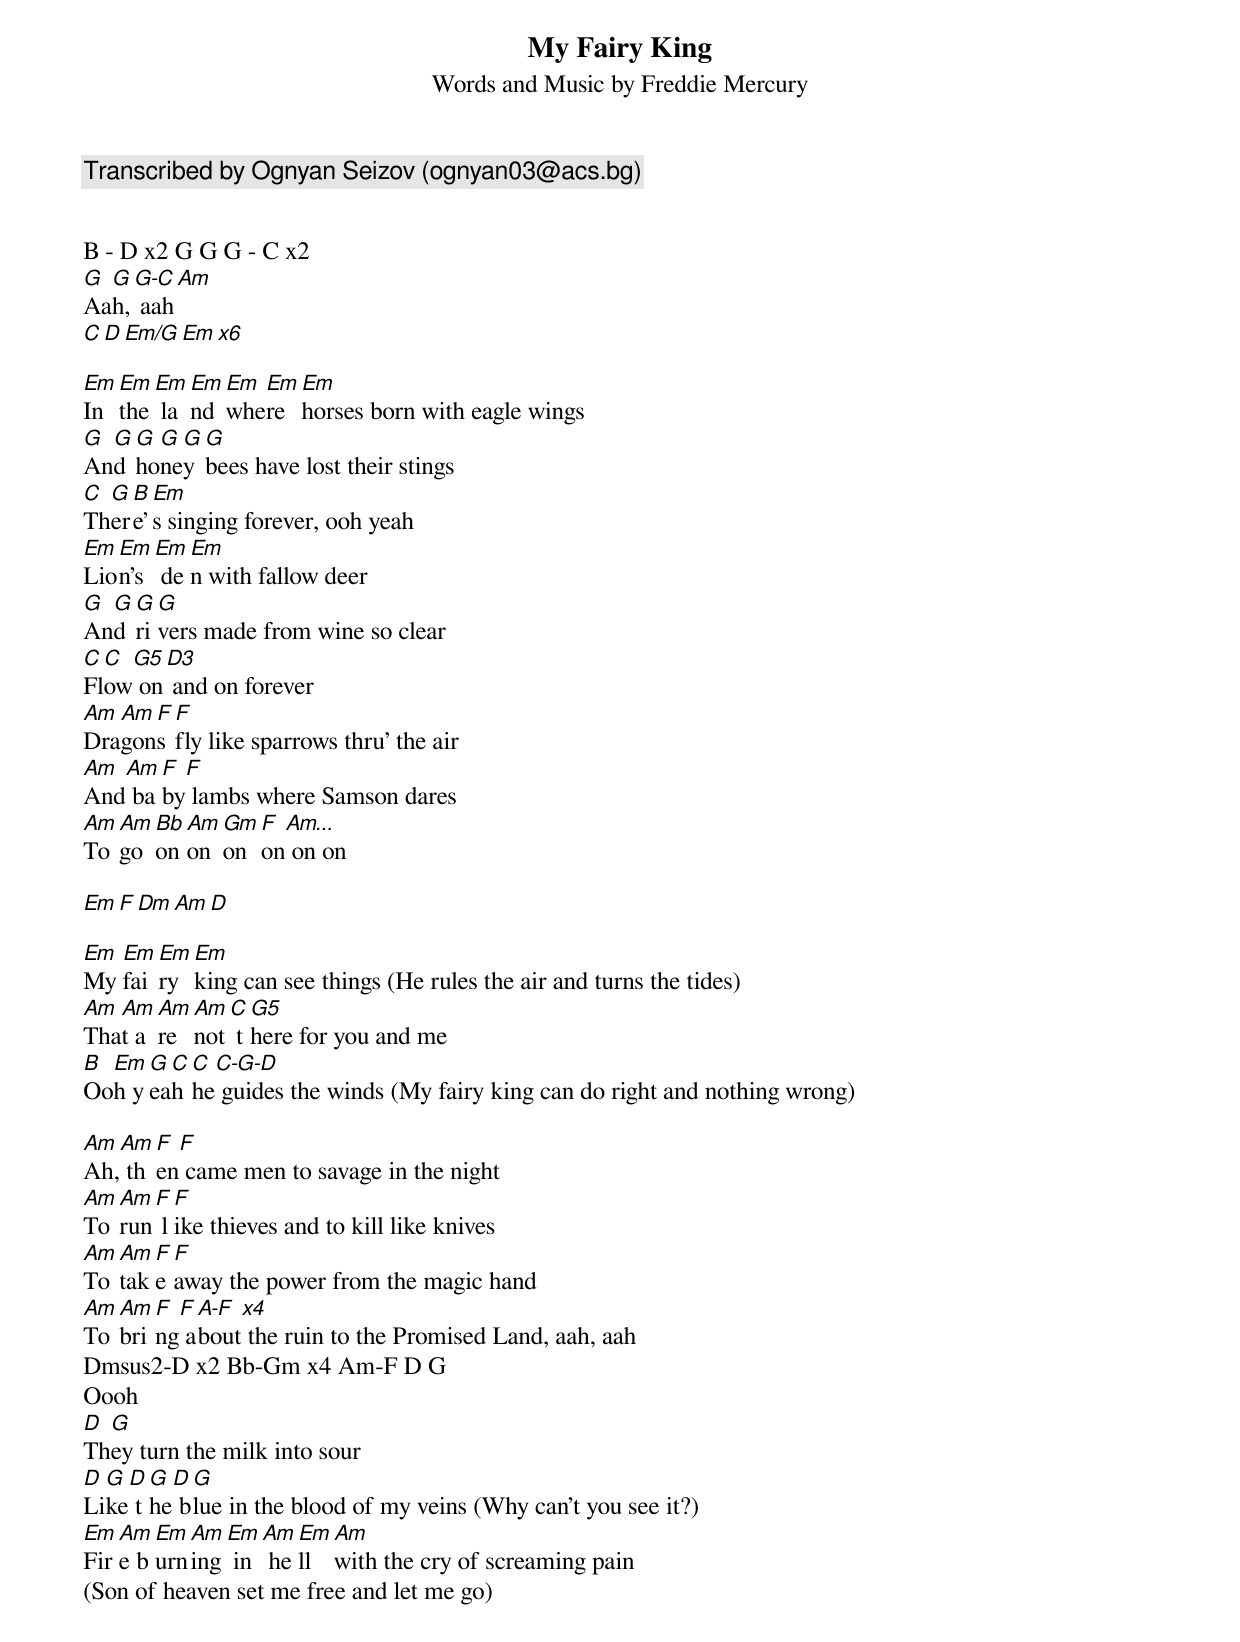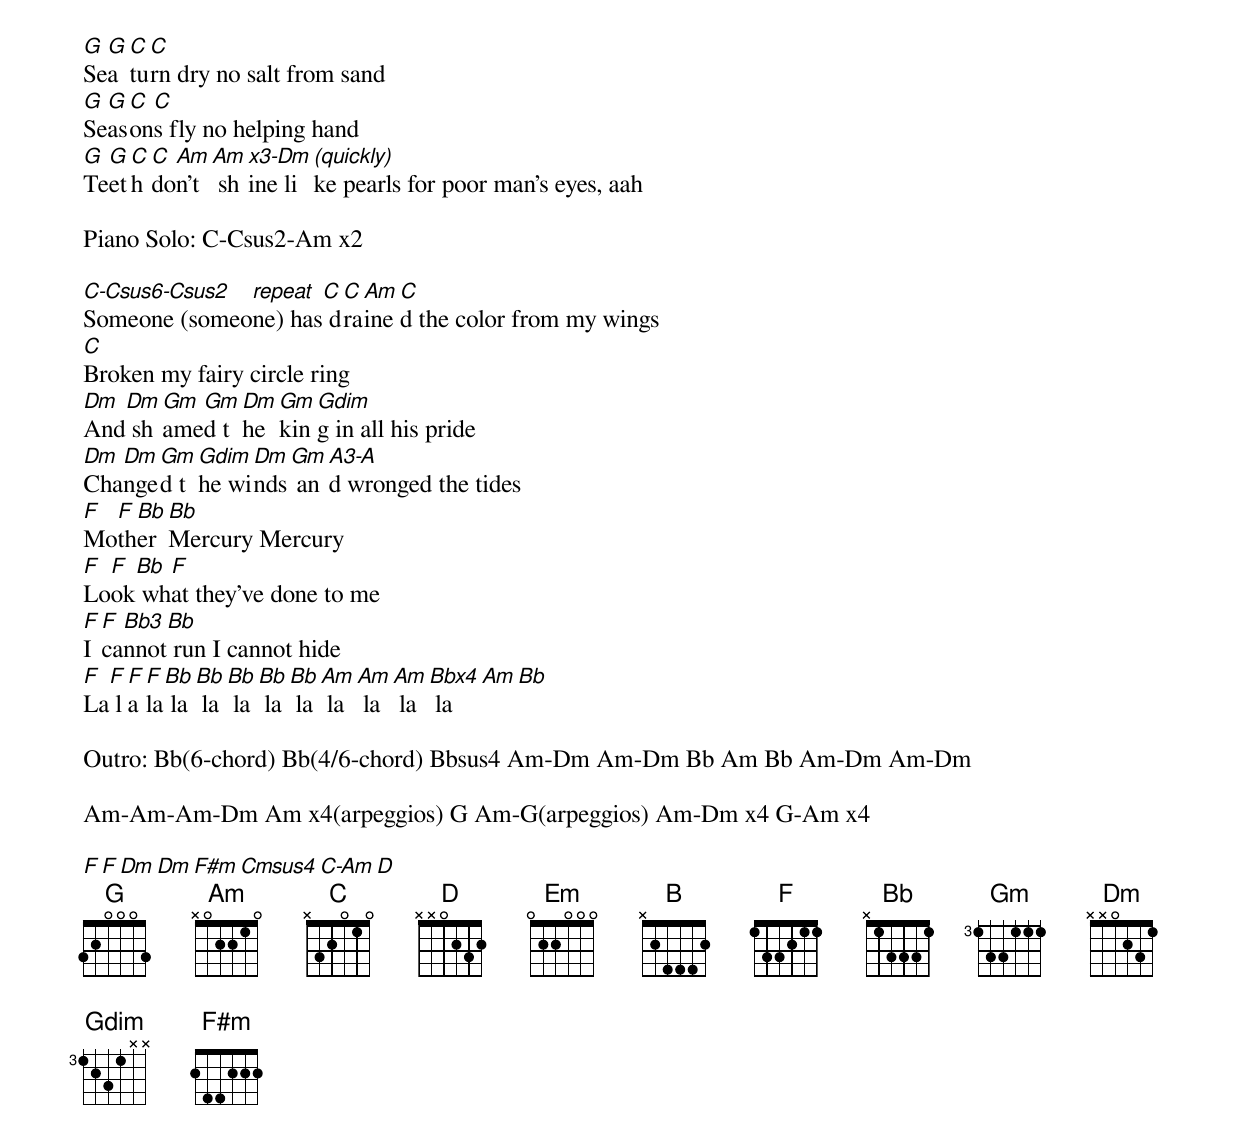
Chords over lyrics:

My Fairy King
Words and Music by Freddie Mercury
Transcribed by Ognyan Seizov (ognyan03@acs.bg)


B - D x2 G G G - C x2
G G G-C Am
Aah, aah
C D Em/G Em x6

Em Em Em Em Em Em Em
In the land where horses born with eagle wings
G G G G G G
And honey bees have lost their stings
C G B Em
There's singing forever, ooh yeah
Em Em Em Em
Lion's den with fallow deer
G G G G
And rivers made from wine so clear
C C G5 D3
Flow on and on forever
Am Am F F
Dragons fly like sparrows thru' the air
Am Am F F
And baby lambs where Samson dares
Am Am Bb Am Gm F Am...
To go on on on on on on

Em F Dm Am D

Em Em Em Em
My fairy king can see things (He rules the air and turns the tides)
Am Am Am Am C G5
That are not there for you and me
B Em G C C C-G-D
Ooh yeah he guides the winds (My fairy king can do right and nothing wrong)

Am Am F F
Ah, then came men to savage in the night
Am Am F F
To run like thieves and to kill like knives
Am Am F F
To take away the power from the magic hand
Am Am F F A-F x4
To bring about the ruin to the Promised Land, aah, aah
Dmsus2-D x2 Bb-Gm x4 Am-F D G
Oooh
D G
They turn the milk into sour
D G D G D G
Like the blue in the blood of my veins (Why can't you see it?)
Em Am Em Am Em Am Em Am
Fire burning in hell with the cry of screaming pain
(Son of heaven set me free and let me go)
G G C C
Sea turn dry no salt from sand
G G C C
Seasons fly no helping hand
G G C C Am Am x3-Dm (quickly)
Teeth don't shine like pearls for poor man's eyes, aah

Piano Solo: C-Csus2-Am x2

C-Csus6-Csus2 repeat C C Am C
Someone (someone) has drained the color from my wings
C
Broken my fairy circle ring
Dm Dm Gm Gm Dm Gm Gdim
And shamed the king in all his pride
Dm Dm Gm Gdim Dm Gm A3-A
Changed the winds and wronged the tides
F F Bb Bb
Mother Mercury Mercury
F F Bb F
Look what they've done to me
F F Bb3 Bb
I cannot run I cannot hide
F F F F Bb Bb Bb Bb Bb Am Am Am Bbx4 Am Bb
La la la la la la la la la la la la

Outro: Bb(6-chord) Bb(4/6-chord) Bbsus4 Am-Dm Am-Dm Bb Am Bb Am-Dm Am-Dm

Am-Am-Am-Dm Am x4(arpeggios) G Am-G(arpeggios) Am-Dm x4 G-Am x4

F F Dm Dm F#m Cmsus4 C-Am D
